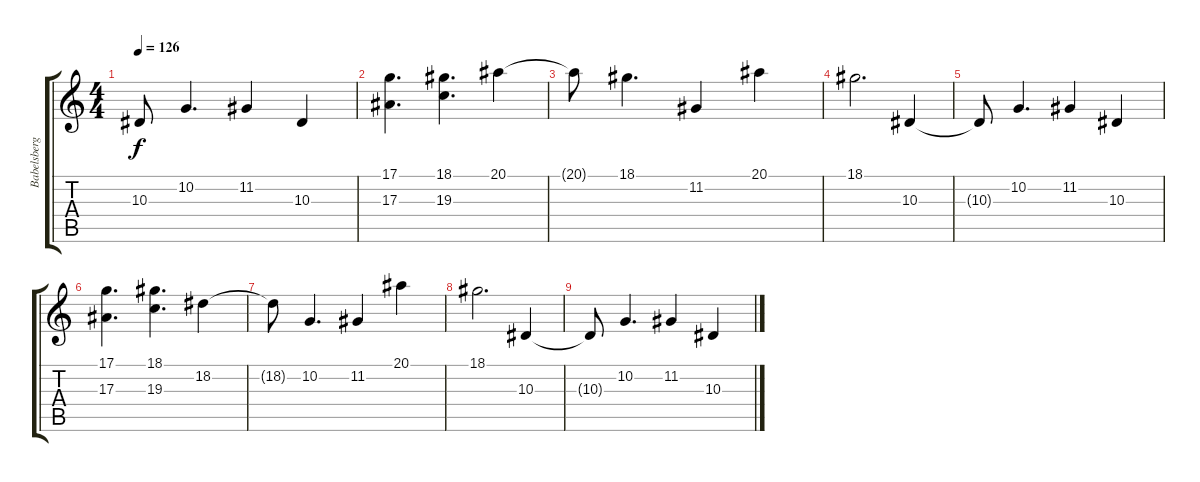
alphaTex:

\track ("Babelsberg Film Orchestra" "Babelsberg") {instrument stringensemble1}
\staff {score tabs}
\tuning (D4 A3 F3 C3 G2 D2) {hide}
\ts (4 4)
\tempo 126
\clef g2
\ks c
10.3{t}.8{dy f} 10.2.4{d} 11.2.4 10.3.4 |
(17.1 17.3).4{d} (18.1 19.3).4{d} 20.1.4 |
20.1{t}.8 18.1.4{d} 11.2.4 20.1.4 |
18.1.2{d} 10.3.4 |
10.3{t}.8 10.2.4{d} 11.2.4 10.3.4 |
(17.1 17.3).4{d} (18.1 19.3).4{d} 18.2.4 |
18.2{t}.8 10.2.4{d} 11.2.4 20.1.4 |
18.1.2{d} 10.3.4 |
10.3{t}.8 10.2.4{d} 11.2.4 10.3.4
